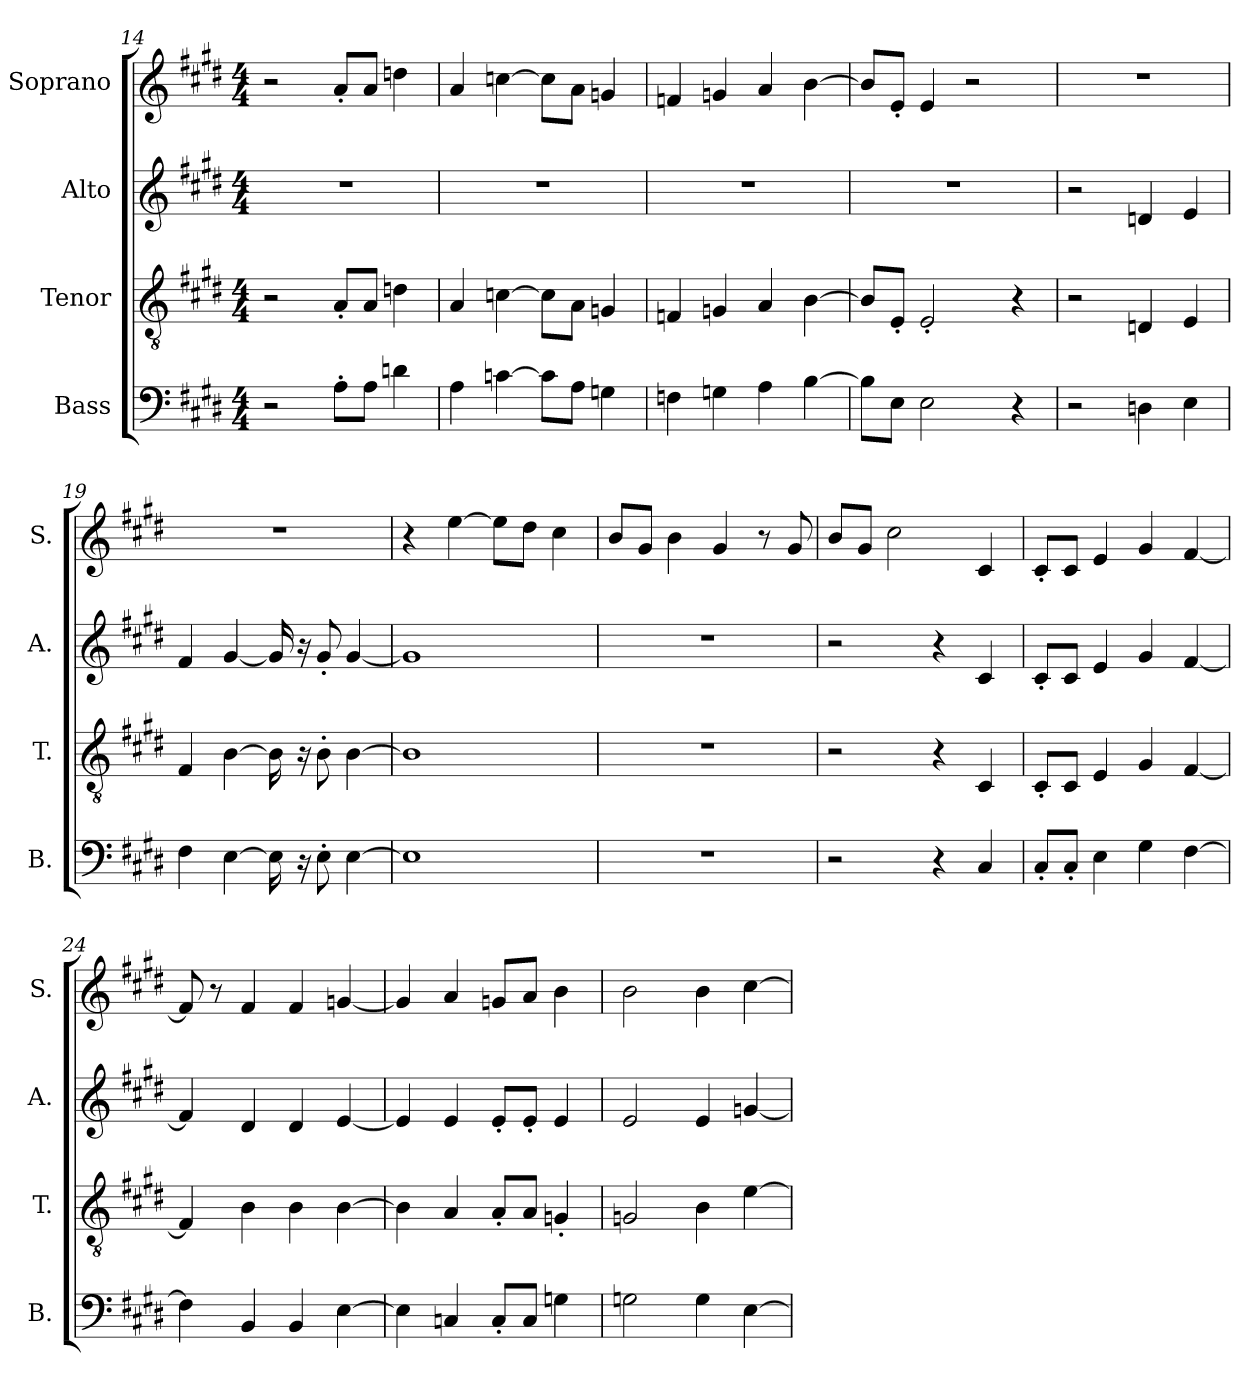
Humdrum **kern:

**kern	**kern	**kern	**kern
*part4	*part3	*part2	*part1
*staff4	*staff3	*staff2	*staff1
*I"Bass	*I"Tenor	*I"Alto	*I"Soprano
*I'B.	*I'T.	*I'A.	*I'S.
!!LO:LB:g=z
*clefF4	*clefGv2	*clefG2	*clefG2
*k[f#c#g#d#]	*k[f#c#g#d#]	*k[f#c#g#d#]	*k[f#c#g#d#]
*M4/4	*M4/4	*M4/4	*M4/4
=14	=14	=14	=14
2r	2r	1r	2r
8A'\L	8A'/L	.	8a'/L
8A\J	8A/J	.	8a/J
4dn\	4dn\	.	4ddn\
=15	=15	=15	=15
4A\	4A/	1r	4a/
[4cn\	[4cn\	.	[4ccn\
8c\L]	8c\L]	.	8cc\L]
8A\J	8A\J	.	8a\J
4Gn\	4Gn/	.	4gn/
=16	=16	=16	=16
4Fn\	4Fn/	1r	4fn/
4Gn\	4Gn/	.	4gn/
4A\	4A/	.	4a/
[4B\	[4B\	.	[4b\
=17	=17	=17	=17
8B\L]	8B/L]	1r	8b/L]
8E\J	8E'/J	.	8e'/J
2E\	2E'/	.	4e/
.	.	.	2r
4r	4r	.	.
=18	=18	=18	=18
2r	2r	2r	1r
4Dn\	4Dn/	4dn/	.
4E\	4E/	4e/	.
=19	=19	=19	=19
4F#\	4F#/	4f#/	1r
[4E\	[4B\	[4g#/	.
16E\]	16B\]	16g#/]	.
16r	16r	16r	.
8E'\	8B'\	8g#'/	.
[4E\	[4B\	[4g#/	.
!!LO:PB:g=z
=20	=20	=20	=20
1E]	1B]	1g#]	4r
.	.	.	[4ee\
.	.	.	8ee\L]
.	.	.	8dd#\J
.	.	.	4cc#\
=21	=21	=21	=21
1r	1r	1r	8b/L
.	.	.	8g#/J
.	.	.	4b\
.	.	.	4g#/
.	.	.	8r
.	.	.	8g#/
=22	=22	=22	=22
2r	2r	2r	8b/L
.	.	.	8g#/J
.	.	.	2cc#\
4r	4r	4r	.
4C#/	4C#/	4c#/	4c#/
=23	=23	=23	=23
8C#'/L	8C#'/L	8c#'/L	8c#'/L
8C#'/J	8C#/J	8c#/J	8c#/J
4E\	4E/	4e/	4e/
4G#\	4G#/	4g#/	4g#/
[4F#\	[4F#/	[4f#/	[4f#/
=24	=24	=24	=24
4F#\]	4F#/]	4f#/]	8f#/]
.	.	.	8r
4BB/	4B\	4d#/	4f#/
4BB/	4B\	4d#/	4f#/
[4E\	[4B\	[4e/	[4gn/
=25	=25	=25	=25
4E\]	4B\]	4e/]	4g/]
4Cn/	4A/	4e/	4a/
8C'/L	8A'/L	8e'/L	8gn/L
8C/J	8A/J	8e'/J	8a/J
4Gn\	4Gn'/	4e/	4b\
!!LO:LB:g=z
=26	=26	=26	=26
2Gn\	2Gn/	2e/	2b\
4G\	4B\	4e/	4b\
[4E\	[4e\	[4gn/	[4cc#\
=	=	=	=
*-	*-	*-	*-
